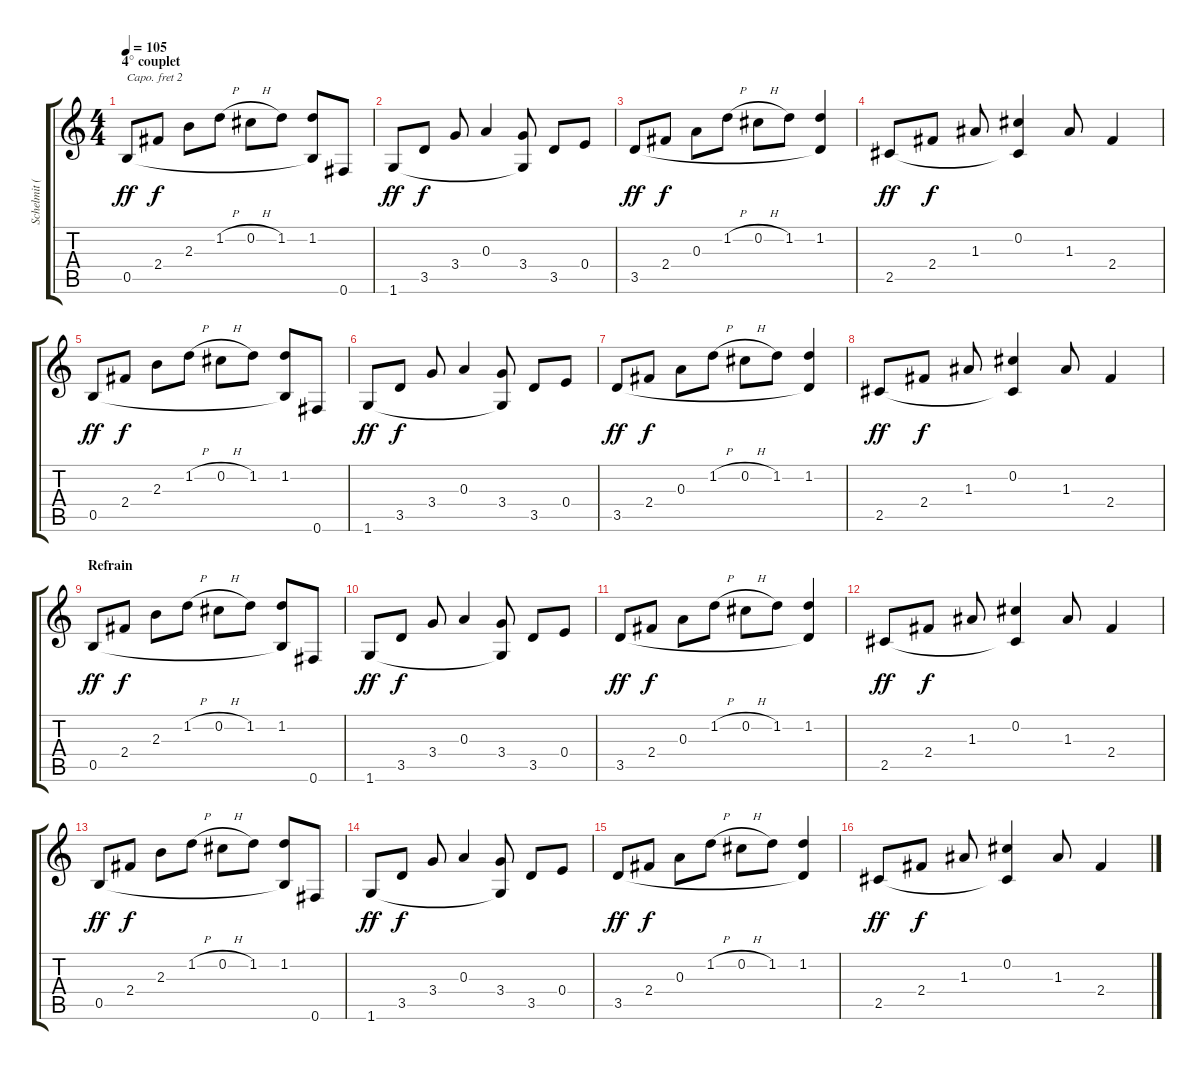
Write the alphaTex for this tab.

\track ("Schelmit (guitare)" "Schelmit (") {instrument acousticguitarnylon}
\staff {score tabs}
\capo 2
\tuning (E4 B3 G3 D3 A2 E2) {hide}
\ts (4 4)
\section ("" "4° couplet")
\tempo 105
\clef g2
\ks c
0.5.8{dy ff} 2.4.8{dy f} 2.3.8 1.2{h}.8 0.2{h}.8 1.2.8 (1.2 0.5{t}).8 0.6.8 |
1.6.8{dy ff} 3.5.8{dy f} 3.4.8 0.3.4 (3.4 1.6{t}).8 3.5.8 0.4.8 |
3.5.8{dy ff} 2.4.8{dy f} 0.3.8 1.2{h}.8 0.2{h}.8 1.2.8 (1.2 3.5{t}).4 |
2.5.8{dy ff} 2.4.8{dy f} 1.3.8 (0.2 2.5{t}).4 1.3.8 2.4.4 |
0.5.8{dy ff} 2.4.8{dy f} 2.3.8 1.2{h}.8 0.2{h}.8 1.2.8 (1.2 0.5{t}).8 0.6.8 |
1.6.8{dy ff} 3.5.8{dy f} 3.4.8 0.3.4 (3.4 1.6{t}).8 3.5.8 0.4.8 |
3.5.8{dy ff} 2.4.8{dy f} 0.3.8 1.2{h}.8 0.2{h}.8 1.2.8 (1.2 3.5{t}).4 |
2.5.8{dy ff} 2.4.8{dy f} 1.3.8 (0.2 2.5{t}).4 1.3.8 2.4.4 |
\section ("" "Refrain")
0.5.8{dy ff} 2.4.8{dy f} 2.3.8 1.2{h}.8 0.2{h}.8 1.2.8 (1.2 0.5{t}).8 0.6.8 |
1.6.8{dy ff} 3.5.8{dy f} 3.4.8 0.3.4 (3.4 1.6{t}).8 3.5.8 0.4.8 |
3.5.8{dy ff} 2.4.8{dy f} 0.3.8 1.2{h}.8 0.2{h}.8 1.2.8 (1.2 3.5{t}).4 |
2.5.8{dy ff} 2.4.8{dy f} 1.3.8 (0.2 2.5{t}).4 1.3.8 2.4.4 |
0.5.8{dy ff} 2.4.8{dy f} 2.3.8 1.2{h}.8 0.2{h}.8 1.2.8 (1.2 0.5{t}).8 0.6.8 |
1.6.8{dy ff} 3.5.8{dy f} 3.4.8 0.3.4 (3.4 1.6{t}).8 3.5.8 0.4.8 |
3.5.8{dy ff} 2.4.8{dy f} 0.3.8 1.2{h}.8 0.2{h}.8 1.2.8 (1.2 3.5{t}).4 |
2.5.8{dy ff} 2.4.8{dy f} 1.3.8 (0.2 2.5{t}).4 1.3.8 2.4.4
